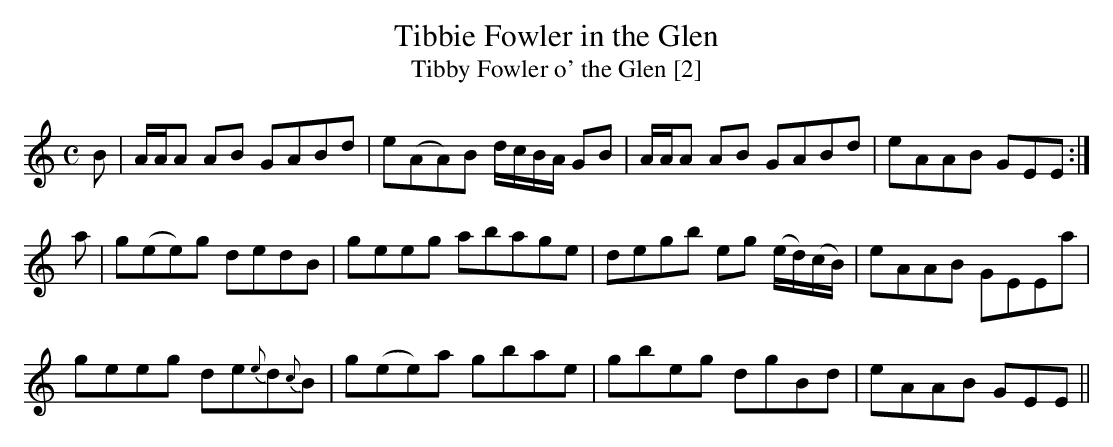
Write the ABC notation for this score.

X:1
T:Tibbie Fowler in the Glen
T:Tibby Fowler o' the Glen [2]
M:C
L:1/8
K:Amin
B|A/A/A AB GABd|e(AA)B d/c/B/A/ GB|A/A/A AB GABd|eAAB GEE:|
a|g(ee)g dedB|geeg abage|degb eg (e/d/)(c/B/)|eAAB GEEa|
geeg de{e}d{c}B|g(ee)a gbae|gbeg dgBd|eAAB GEE||
